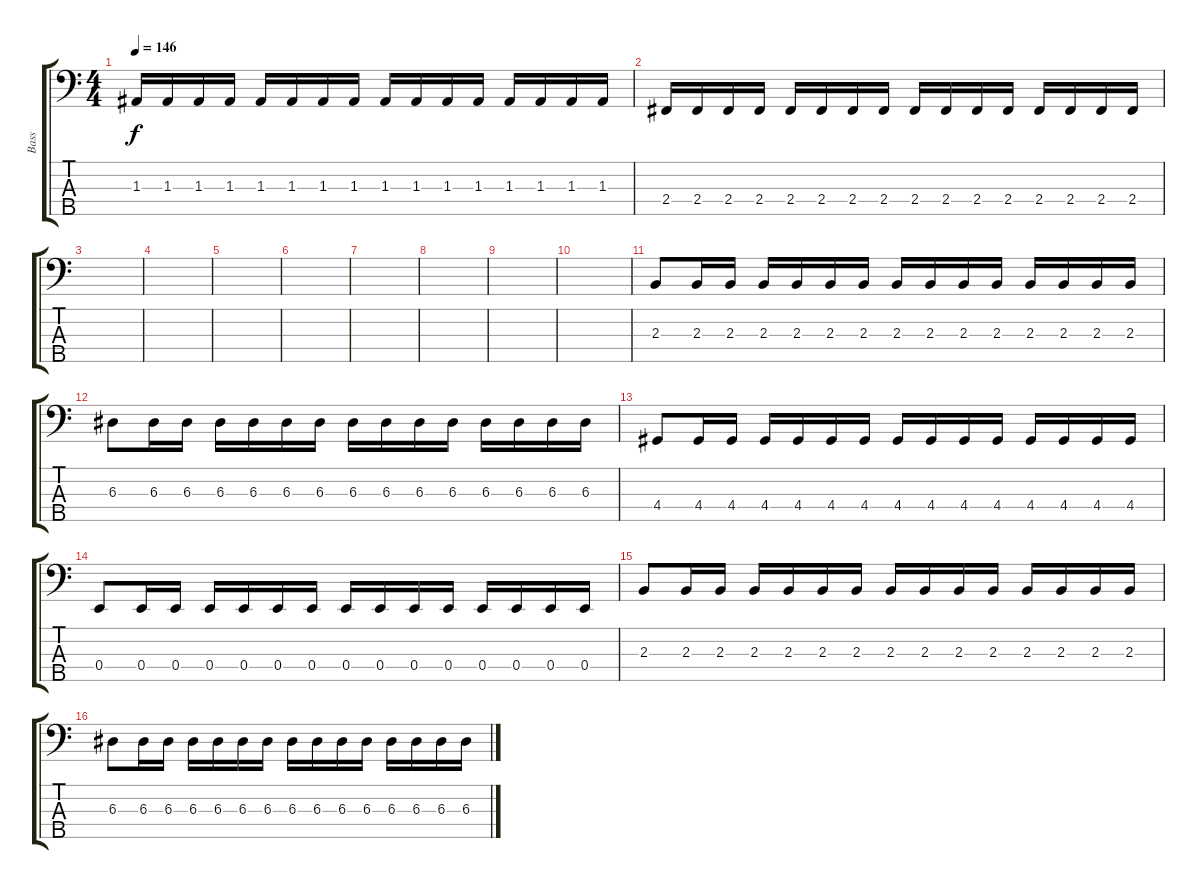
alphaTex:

\track ("Bass" "Bass") {instrument electricbasspick}
\staff {score tabs}
\tuning (G2 D2 A1 E1 B0) {hide}
\ts (4 4)
\tempo 146
\clef f4
\ks c
1.3.16{dy f} 1.3.16 1.3.16 1.3.16 1.3.16 1.3.16 1.3.16 1.3.16 1.3.16 1.3.16 1.3.16 1.3.16 1.3.16 1.3.16 1.3.16 1.3.16 |
2.4.16 2.4.16 2.4.16 2.4.16 2.4.16 2.4.16 2.4.16 2.4.16 2.4.16 2.4.16 2.4.16 2.4.16 2.4.16 2.4.16 2.4.16 2.4.16 |
|
|
|
|
|
|
|
|
2.3.8 2.3.16 2.3.16 2.3.16 2.3.16 2.3.16 2.3.16 2.3.16 2.3.16 2.3.16 2.3.16 2.3.16 2.3.16 2.3.16 2.3.16 |
6.3.8 6.3.16 6.3.16 6.3.16 6.3.16 6.3.16 6.3.16 6.3.16 6.3.16 6.3.16 6.3.16 6.3.16 6.3.16 6.3.16 6.3.16 |
4.4.8 4.4.16 4.4.16 4.4.16 4.4.16 4.4.16 4.4.16 4.4.16 4.4.16 4.4.16 4.4.16 4.4.16 4.4.16 4.4.16 4.4.16 |
0.4.8 0.4.16 0.4.16 0.4.16 0.4.16 0.4.16 0.4.16 0.4.16 0.4.16 0.4.16 0.4.16 0.4.16 0.4.16 0.4.16 0.4.16 |
2.3.8 2.3.16 2.3.16 2.3.16 2.3.16 2.3.16 2.3.16 2.3.16 2.3.16 2.3.16 2.3.16 2.3.16 2.3.16 2.3.16 2.3.16 |
6.3.8 6.3.16 6.3.16 6.3.16 6.3.16 6.3.16 6.3.16 6.3.16 6.3.16 6.3.16 6.3.16 6.3.16 6.3.16 6.3.16 6.3.16
